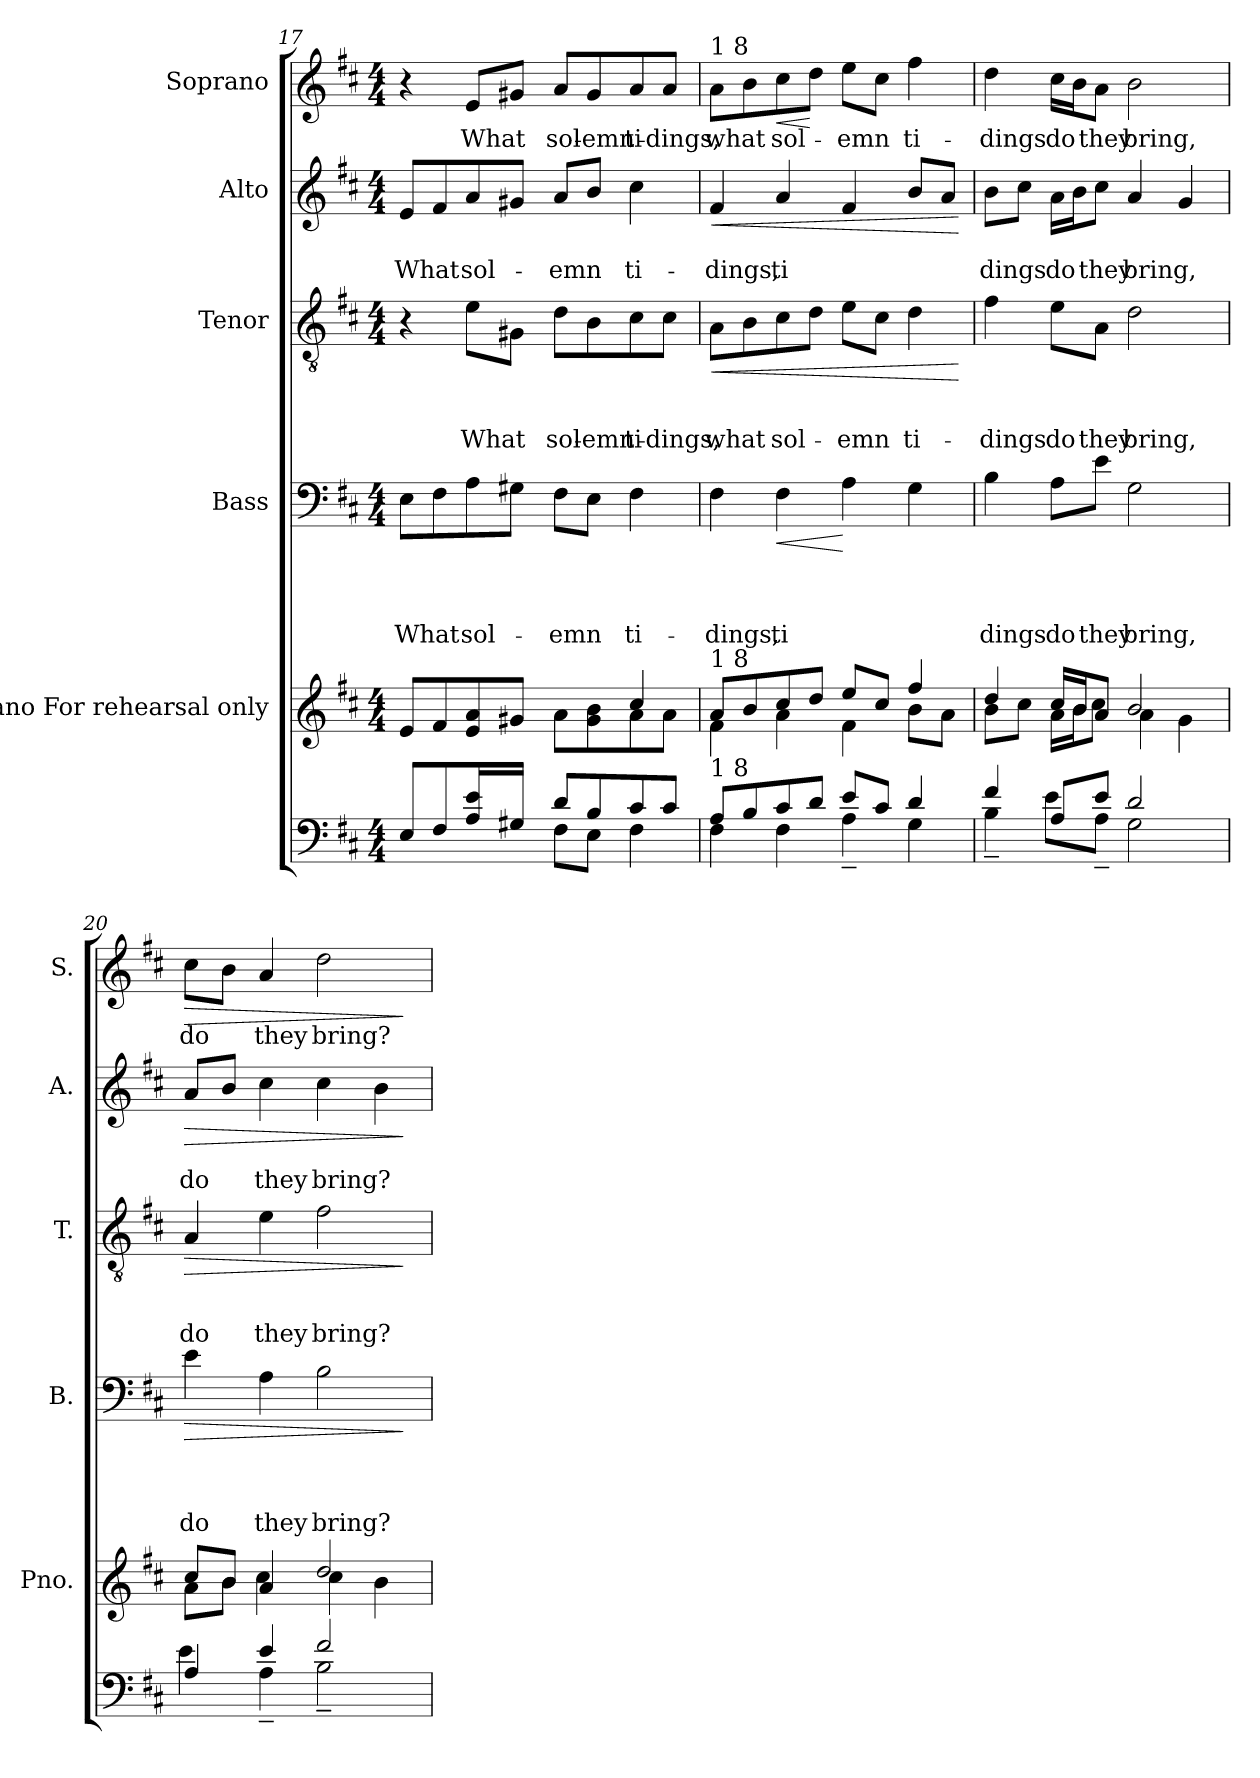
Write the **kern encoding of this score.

**kern	**kern	**kern	**text	**text	**text	**text	**dynam	**kern	**text	**text	**text	**dynam	**kern	**text	**text	**dynam	**kern	**text	**dynam
*part6	*part5	*part4	*part4	*part4	*part4	*part4	*part4	*part3	*part3	*part3	*part3	*part3	*part2	*part2	*part2	*part2	*part1	*part1	*part1
*staff6	*staff5	*staff4	*staff4	*staff4	*staff4	*staff4	*staff4	*staff3	*staff3	*staff3	*staff3	*staff3	*staff2	*staff2	*staff2	*staff2	*staff1	*staff1	*staff1
*	*I"Piano For rehearsal only	*I"Bass	*	*	*	*	*	*I"Tenor	*	*	*	*	*I"Alto	*	*	*	*I"Soprano	*	*
*	*I'Pno.	*I'B.	*	*	*	*	*	*I'T.	*	*	*	*	*I'A.	*	*	*	*I'S.	*	*
*clefF4	*clefG2	*clefF4	*	*	*	*	*	*clefGv2	*	*	*	*	*clefG2	*	*	*	*clefG2	*	*
*k[f#c#]	*k[f#c#]	*k[f#c#]	*	*	*	*	*	*k[f#c#]	*	*	*	*	*k[f#c#]	*	*	*	*k[f#c#]	*	*
*D:	*D:	*D:	*	*	*	*	*	*D:	*	*	*	*	*D:	*	*	*	*D:	*	*
*M4/4	*M4/4	*M4/4	*	*	*	*	*	*M4/4	*	*	*	*	*M4/4	*	*	*	*M4/4	*	*
=17	=17	=17	=17	=17	=17	=17	=17	=17	=17	=17	=17	=17	=17	=17	=17	=17	=17	=17	=17
*^	*^	*	*	*	*	*	*	*	*	*	*	*	*	*	*	*	*	*	*
!	!	!	!	!	!	!	!	!LO:LY:b	!	!	!	!	!	!	!	!	!LO:LY:b	!	!	!	!
8E/L	2ryy	8e/L	2ryy	8E\L	.	.	.	What	.	4r	.	.	.	.	8e/L	.	What	.	4r	.	.
8F#/	.	8f#/	.	8F#\	.	.	.	.	.	.	.	.	.	.	8f#/	.	.	.	.	.	.
!	!	!	!	!	!	!	!	!LO:LY:b	!	!	!	!	!LO:LY:b	!	!	!	!LO:LY:b	!	!	!LO:LY:b	!
16A/ 16e/L	.	8e/ 8a/	.	8A\	.	.	.	sol-	.	8e\L	.	.	What	.	8a/	.	sol-	.	8e/L	What	.
16ryy	.	.	.	.	.	.	.	.	.	.	.	.	.	.	.	.	.	.	.	.	.
16G#X/JJ	.	8g#X/J	.	8G#X\J	.	.	.	.	.	8G#X\J	.	.	.	.	8g#X/J	.	.	.	8g#X/J	.	.
16ryy	.	.	.	.	.	.	.	.	.	.	.	.	.	.	.	.	.	.	.	.	.
!	!	!	!	!	!	!	!	!LO:LY:b	!	!	!	!	!LO:LY:b	!	!	!	!LO:LY:b	!	!	!LO:LY:b	!
8F#\L	8d/L	4ryy	8a\L	8F#\L	.	.	.	-emn	.	8d\L	.	.	sol-	.	8a/L	.	-emn	.	8a/L	sol-	.
!	!	!	!	!	!	!	!	!	!	!	!	!	!LO:LY:b	!	!	!	!	!	!	!LO:LY:b	!
8E\J	8B/	.	8g#\ 8b\	8E\J	.	.	.	.	.	8B\	.	.	-emn	.	8b/J	.	.	.	8g#/	-emn	.
!	!	!	!	!	!	!	!	!LO:LY:b	!	!	!	!	!LO:LY:b	!	!	!	!LO:LY:b	!	!	!LO:LY:b	!
4F#\	8c#/	4cc#/	8a\	4F#\	.	.	.	ti-	.	8c#\	.	.	ti-	.	4cc#\	.	ti-	.	8a/	ti-	.
!	!	!	!	!	!	!	!	!	!	!	!	!	!LO:LY:b	!	!	!	!	!	!	!LO:LY:b	!
.	8c#/J	.	8a\J	.	.	.	.	.	.	8c#\J	.	.	-dings,	.	.	.	.	.	8a/J	-dings,	.
!!LO:LB:g=z
=18	=18	=18	=18	=18	=18	=18	=18	=18	=18	=18	=18	=18	=18	=18	=18	=18	=18	=18	=18	=18	=18
!	!	!	!	!	!	!	!	!	!	!	!	!	!	!	!	!	!	!	!LO:TX:a:t=1 8	!	!
!	!	!LO:TX:a:t=1 8	!	!	!	!	!	!	!	!	!	!	!	!	!	!	!	!	!	!	!
!LO:TX:a:t=1 8	!	!	!	!	!	!	!	!	!	!	!	!	!	!	!	!	!	!	!	!	!
!	!	!	!	!	!	!	!	!LO:LY:b	!	!	!	!	!LO:LY:b	!LO:HP:b	!	!	!LO:LY:b	!LO:HP:b	!	!LO:LY:b	!
8A/L	4F#\	8a/L	4f#\	4F#\	.	.	.	-dings,	.	8A\L	.	.	what	<	4f#/	.	-dings,	<	8a\L	what	.
8B/	.	8b/	.	.	.	.	.	.	.	8B\	.	.	.	.	.	.	.	.	8b\	.	.
!	!	!	!	!	!	!	!	!LO:LY:b	!LO:HP:b	!	!	!	!LO:LY:b	!	!	!	!LO:LY:b	!	!	!LO:LY:b	!LO:HP:b
8c#/	4F#\	8cc#/	4a\	4F#\	.	.	.	ti	<	8c#\	.	.	sol-	.	4a/	.	ti	.	8cc#\	sol-	<
8d/J	.	8dd/J	.	.	.	.	.	.	.	8d\J	.	.	.	.	.	.	.	.	8dd\J	.	[
!	!	!	!	!	!	!	!	!	!	!	!	!	!LO:LY:b	!	!	!	!	!	!	!LO:LY:b	!
8e/L	4A~<\	8ee/L	4f#\	4A\	.	.	.	.	[	8e\L	.	.	-emn	.	4f#/	.	.	.	8ee\L	-emn	.
8c#/J	.	8cc#/J	.	.	.	.	.	.	.	8c#\J	.	.	.	.	.	.	.	.	8cc#\J	.	.
!	!	!	!	!	!	!	!	!	!	!	!	!	!LO:LY:b	!	!	!	!	!	!	!LO:LY:b	!
4d/	4G\	4ff#/	8b\L	4G\	.	.	.	.	.	4d\	.	.	ti-	.	8b/L	.	.	.	4ff#\	ti-	.
.	.	.	8a\J	.	.	.	.	.	.	.	.	.	.	.	8a/J	.	.	.	.	.	.
*v	*v	*	*	*	*	*	*	*	*	*	*	*	*	*	*	*	*	*	*	*	*
*	*v	*v	*	*	*	*	*	*	*	*	*	*	*	*	*	*	*	*	*	*
.	.	.	.	.	.	.	.	.	.	.	.	[	.	.	.	[	.	.	.
=19	=19	=19	=19	=19	=19	=19	=19	=19	=19	=19	=19	=19	=19	=19	=19	=19	=19	=19	=19
*^	*^	*	*	*	*	*	*	*	*	*	*	*	*	*	*	*	*	*	*
!	!	!	!	!	!	!	!	!LO:LY:b	!	!	!	!	!LO:LY:b	!	!	!	!LO:LY:b	!	!	!LO:LY:b	!
4f#/	4B~<\	4dd/	8b\L	4B\	.	.	.	dings	.	4f#\	.	.	-dings	.	8b\L	.	dings	.	4dd\	-dings	.
.	.	.	8cc#\J	.	.	.	.	.	.	.	.	.	.	.	8cc#\J	.	.	.	.	.	.
!	!	!	!	!	!	!	!	!LO:LY:b	!	!	!	!	!LO:LY:b	!	!	!	!LO:LY:b	!	!	!LO:LY:b	!
8A/L	8e\L	16cc#/LL	16a\LL	8A\L	.	.	.	do	.	8e\L	.	.	do	.	16a\LL	.	do	.	16cc#\LL	do	.
.	.	16b/J	16b\J	.	.	.	.	.	.	.	.	.	.	.	16b\J	.	.	.	16b\J	.	.
!	!	!	!	!	!	!	!	!LO:LY:b	!	!	!	!	!LO:LY:b	!	!	!	!LO:LY:b	!	!	!LO:LY:b	!
8e/J	8A~<\J	8a/J	8cc#\J	8e\J	.	.	.	they	.	8A\J	.	.	they	.	8cc#\J	.	they	.	8a\J	they	.
!	!	!	!	!	!	!	!	!LO:LY:b	!	!	!	!	!LO:LY:b	!	!	!	!LO:LY:b	!	!	!LO:LY:b	!
2d/	2G\	2b/	4a\	2G\	.	.	.	bring,	.	2d\	.	.	bring,	.	4a/	.	bring,	.	2b\	bring,	.
.	.	.	4g\	.	.	.	.	.	.	.	.	.	.	.	4g/	.	.	.	.	.	.
=20	=20	=20	=20	=20	=20	=20	=20	=20	=20	=20	=20	=20	=20	=20	=20	=20	=20	=20	=20	=20	=20
!	!	!	!	!	!	!	!	!LO:LY:b	!LO:HP:b	!	!	!	!LO:LY:b	!LO:HP:b	!	!	!LO:LY:b	!LO:HP:b	!	!LO:LY:b	!LO:HP:b
4A/	4e\	8cc#/L	8a\L	4e\	.	.	.	do	>	4A/	.	.	do	>	8a/L	.	do	>	8cc#\L	do	>
.	.	8b/J	8b\J	.	.	.	.	.	.	.	.	.	.	.	8b/J	.	.	.	8b\J	.	.
!	!	!	!	!	!	!	!	!LO:LY:b	!	!	!	!	!LO:LY:b	!	!	!	!LO:LY:b	!	!	!LO:LY:b	!
4e/	4A~<\	4a/	4cc#\	4A\	.	.	.	they	.	4e\	.	.	they	.	4cc#\	.	they	.	4a/	they	.
!	!	!	!	!	!	!	!	!LO:LY:b	!	!	!	!	!LO:LY:b	!	!	!	!LO:LY:b	!	!	!LO:LY:b	!
2f#/	2B~<\	2dd/	4cc#\	2B\	.	.	.	bring?	.	2f#\	.	.	bring?	.	4cc#\	.	bring?	.	2dd\	bring?	.
.	.	.	4b\	.	.	.	.	.	.	.	.	.	.	.	4b\	.	.	.	.	.	.
*v	*v	*	*	*	*	*	*	*	*	*	*	*	*	*	*	*	*	*	*	*	*
*	*v	*v	*	*	*	*	*	*	*	*	*	*	*	*	*	*	*	*	*	*
.	.	.	.	.	.	.	]	.	.	.	.	]	.	.	.	]	.	.	]
=	=	=	=	=	=	=	=	=	=	=	=	=	=	=	=	=	=	=	=
*-	*-	*-	*-	*-	*-	*-	*-	*-	*-	*-	*-	*-	*-	*-	*-	*-	*-	*-	*-
